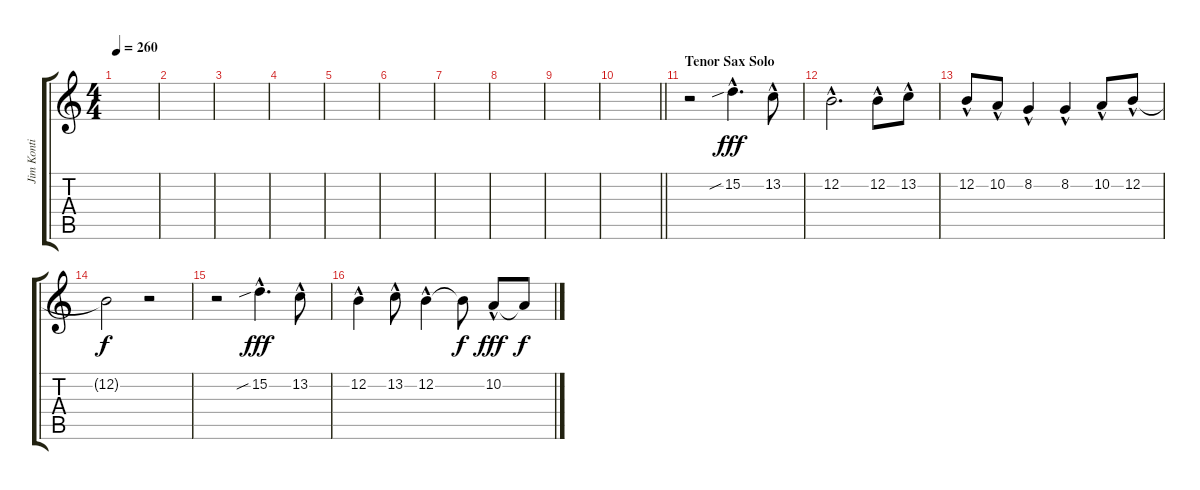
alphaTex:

\track ("Jim Konti            - Tenor Sax" "Jim Konti ") {instrument tenorsax}
\staff {score tabs}
\tuning (E4 B3 G3 D3 A2 E2) {hide}
\ts (4 4)
\tempo 260
\clef g2
\ks c
|
|
|
|
|
|
|
|
|
\barLineRight lightlight
|
\section ("" "Tenor Sax Solo")
r.2{volume 16} 15.2{sib hac}.4{d dy fff} 13.2{hac}.8 |
12.2{hac}.2{d} 12.2{hac}.8 13.2{hac}.8 |
12.2{hac}.8 10.2{hac}.8 8.2{hac}.4 8.2{hac}.4 10.2{hac}.8 12.2{hac}.8 |
12.2{t}.2{dy f} r.2 |
r.2 15.2{sib hac}.4{d dy fff} 13.2{hac}.8 |
12.2{hac}.4 13.2{hac}.8 12.2{hac}.4 12.2{t}.8{dy f} 10.2{hac}.8{dy fff} 10.2{t}.8{dy f}
